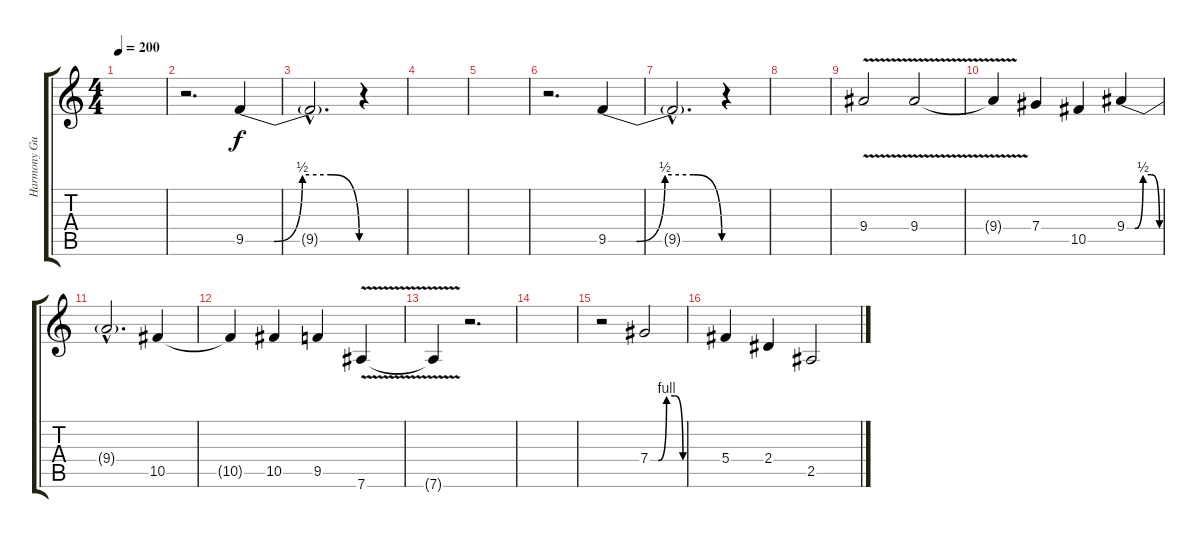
\track ("Harmony Guitar" "Harmony Gu") {instrument overdrivenguitar}
\staff {score tabs}
\tuning (Eb4 Bb3 Gb3 Db3 Ab2 Eb2) {hide}
\ts (4 4)
\tempo 200
\clef g2
\ks c
|
r.2{d} 9.5{be (custom 0 0 15 0 30 2 45 2 60 0)}.4 |
9.5{hac t}.2{d} r.4 |
|
|
r.2{d} 9.5{be (custom 0 0 15 0 30 2 45 2 60 0)}.4 |
9.5{hac t}.2{d} r.4 |
|
9.4{v}.2 9.4{v}.2 |
9.4{t}.4 7.4.4 10.5.4 9.4{be (custom 0 0 15 0 30 2 45 2 60 0)}.4 |
9.4{hac t}.2{d} 10.5.4 |
10.5{t}.4 10.5.4 9.5.4 7.6{v}.4 |
7.6{t}.4 r.2{d} |
|
r.2 7.4{be (custom 0 0 15 0 30 4 45 4 60 0)}.2 |
5.4.4 2.4.4 2.5.2
